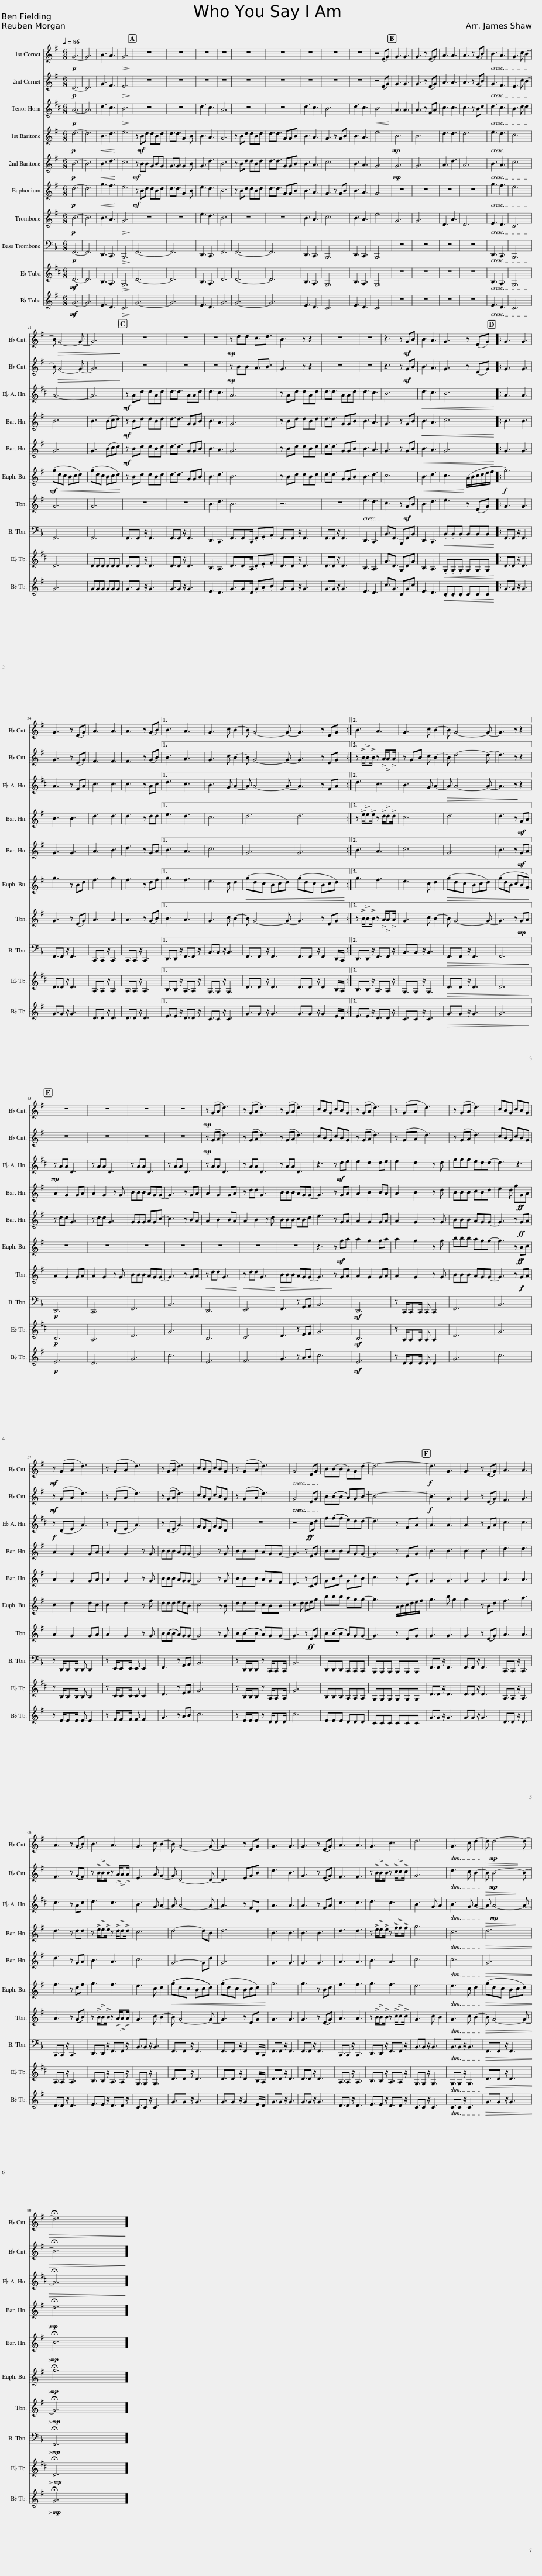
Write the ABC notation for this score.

X:1
%%score 1 2 3 4 5 6 7 8 9 10
L:1/8
Q:1/4=86
M:6/8
I:linebreak $
K:F
V:1 treble transpose=-2
V:2 treble transpose=-2
V:3 treble transpose=-9
V:4 treble transpose=-14
V:5 treble transpose=-14
V:6 treble transpose=-14
V:7 treble transpose=-14
V:8 bass
V:9 treble transpose=-21
V:10 treble transpose=-26
V:1
[K:G]!p! G6- | G6 | B3 A3 |!>(! G6!>)! | z6 | %5
 z6 | z6 | z6 | z6 | z6 | %10
 z6 | z6 | z6 | z4 (EG) | G3 G3 | %15
 G3 z (EG) | A3 A3 | A3 z (GB) | B3 A3 | G3 c B2- |$ %20
 B!>(! G4- G- | G6!>)! | z6 | z6 | z6 | %25
!mp! z dd c3/2d3/2 | B3 z z2 | z6 | z6 | z3 z!mf! GB | %30
 B3 A3 | G3 z (EG) |: G3 G3 |$ G3 z (EG) | A3 A3 | %35
 A3 z (GB) |1 B3 A3 | G3 c B2- | B G4- G- | G3 z EG :|2 %40
 B3 A3 | G3 c B2- | B G4- G- | G3 z z2 ||$ z6 | %45
 z6 | z6 | z6 |!mp! z (GA d3) | z (GA d3) | %50
 z (GA d3) | cBG cBG | z (GA d3) | z (GA d3) | z (GA d3) | %55
 cBG cBG |$!mf! z (GA d3) | z (GA d3) | z (GA d3) | cBG cBG | %60
 z (GA d3) | G4 EG | B(BB A)Gd- | d6- |!f! d3 G3 | %65
 G3 z ((EG)) | A3 A3 |$ A3 z ((GB)) | B3 A3 | G3 c B2- | %70
 B G4- G- | G3 z EG | G3 G3 | G3 z ((EG)) | A3 A3 | %75
 G3 c3 | d6 | G3 c d2- |!>(! d!mp! d4- d- |$ !fermata!d6!>)! |] %80
V:2
[K:G]!p! D6- | D6 | G3 F3 |!>(! E6!>)! | z6 | %5
 z6 | z6 | z6 | z6 | z6 | %10
 z6 | z6 | z6 | z4 (EG) | G3 G3 | %15
 G3 z (EG) | A3 A3 | A3 z (GB) | G3 F3 | E3 c B2- |$ %20
 B!>(! G4- G- | G6!>)! | z6 | z6 | z6 | %25
!mp! z BB A3/2B3/2 | G3 z z2 | z6 | z6 | z3 z!mf! GB | %30
 B3 A3 | G3 z (EG) |: G3 G3 |$ G3 z (EG) | F3 F3 | %35
 F3 z (GB) |1 B3 A3 | G3 c B2- | B G4- G- | G3 z EG :|2 %40
 z !>!B/!>!B!>!B/ z !>!A/!>!A!>!A/ | z GB c B2- | B d4- d- | d3 z z2 ||$ z6 | %45
 z6 | z6 | z6 |!mp! z (GA d3) | z (GA d3) | %50
 z (GA d3) | cBG cBG | z (GA d3) | z (GA d3) | z (GA d3) | %55
 cBG cBG |$!mf! z (GA d3) | z (GA d3) | z ((GA d3)) | cBG cBG | %60
 z ((GA d3)) | G4 EG | B((BB A))GB- | B6- |!f! B3 G3 | %65
 G3 z ((EG)) | F3 G3 |$ F3 z ((GF)) | z !>!B/!>!B!>!B/ z !>!A/!>!A!>!A/ | E3 A G2- | %70
 G D4- D- | D3 EGB | d3 B3 | G3 z ((EG)) | F3 F3 | %75
 z !>!B/!>!B!>!B/ z !>!c/!>!c!>!c/ | G6 | d3 c B2- |!>(! B!mp! B4- B- |$ !fermata!B6!>)! |] %80
V:3
[K:D]!p! A6- | A6 | d3 c3 |!>(! B6!>)! | z6 | %5
 z6 | d3 c3 | A6 | z6 | z6 | %10
 d3 c3 | B6 | d3 c3 |!<(! B6!<)! | A3 A3 | %15
 A3 z FA | c3 c3 | c3 z Bd | d3 c3 | B3 d d2 |$ %20
 A6- | A6 |!mf! z Ad dAd | d3/2d3/2 AAd | d3 c3 | %25
 A6 | z Ad dAd | d3/2d3/2 AAd | d3 c3 | B6 | %30
!<(! d3 c3 | B6!<)! |: A3 A3 |$ A3 z FA | c3 c3 | %35
 c3 z Ac |1 d3 c3 | B3 G A2- | A A4- A- | A3 z FA :|2 %40
 d3 c3 | B3 G A2- |!>(! A A4- A- | A3 z!>)! z2 ||$!mp! z AA D3 | %45
 z AA D3 | z AA D3 | z AA D3 | z AA D3 | z AA D3 | %50
 z AA D3 | z3 z!mf! de | e2 d2 de | e2 d2 z d | fff edd- | %55
 d3 z3 |$!f! z (DE A3) | z (DE A3) | z (DE A3) | GFD GFD | %60
 z6 | z4!ff! Bd | f((ff e))dd- | d3 z FA | A3 A3 | %65
 A3 z FA | c3 c3 |$ c3 z Ac | d3 c3 | B3 G A2- | %70
 A A4- A- | A3 z FD | A3 A3 | A3 z FA | c3 c3 | %75
 d3 c3 | B3 G A2 | B3 G A2- |!>(! A!mp! A4- A- |$ !fermata!A6!>)! |] %80
V:4
[K:G]!p! d6- | d6 |!<(! B3 d3!<)! | e6 | z!mf! Bd dBd | %5
 d3/2d3/2 G2 B | B3 A3 | G6 | z Bd dBd | d3/2d3/2 GGB | %10
 B3 A3 | G3 z GB | B3 A3 | e6 |!mp! B6 | %15
 B6 | d3 d3 | d6 | e3 d3 | c6 |$ %20
 B6 | B3 (Bcd) |!mf! z Bd dBd | d3/2d3/2 GGB | B3 A3 | %25
 G6 | z Bd dBd | d3/2d3/2 GGB | B3 A3 | G3 z GB | %30
!<(! B3 A3 | c6!<)! |: B3 B3 |$ B3 B3 | d3 d3 | %35
 d3 z dd |1 e3 d3 | c6 | d6 | d6 :|2 %40
 z !>!e/!>!e!>!e/ z !>!d/!>!d!>!d/ | c6 | d6 | d3 z!mf! GA ||$ A2 G2 GA | %45
 A2 G2 z G | BBB AGG- | G3 z GA | A2 G2 GA | z dd G3 | %50
 BBB AGG- | G3 z GA | A2 B2 BA | A2 B2 z d | BBB cBd | %55
 e2 d g!ff!GA |$ A2 G2 GA | A2 G2 z G | BBB AGG- | G4 z G | %60
 BBB AGG- | G3 z EG | BBB AGG- | G3 z EG | B3 B3 | %65
 B3 B3 | d3 d3 |$ d3 z dd | z !>!e/!>!e!>!e/ z !>!d/!>!d!>!d/ | c6 | %70
 d4- dB | d6 | B3 B3 | B3 B3 | d3 d3 | %75
 z !>!e/!>!e!>!e/ z !>!f/!>!f!>!f/ | g6 | c6 |!>(! d6 |$!mp! !fermata!d6!>)! |] %80
V:5
[K:G]!p! B6- | B6 |!<(! B3 d3!<)! | c6 |!mf! z BB GBG | %5
 G3/2G3/2 G2 B | G3 d3 | B6 | z Bd dBd | d3/2d3/2 GGB | %10
 B3 A3 | c6 | B3 A3 | G6 |!mp! G6 | %15
 G6 | A3 d3 | A6 | B3 A3 | c6 |$ %20
 G6 | G3 (Bcd) |!mf! z Bd dBd | d3/2d3/2 GGB | B3 A3 | %25
 G6 | z Bd dBd | d3/2d3/2 GGB | B3 A3 | G3 z GB | %30
!<(! B3 A3 | G6!<)! |: G3 G3 |$ G3 G3 | A3 B3 | %35
 d3 z GA |1 B3 A3 | c6 | G6 | G6 :|2 %40
 B3 A3 | c6 | G6 | B3 z!mf! GA ||$ z dd G3 | %45
 z dd G3 | GGG AGc- | c3 z BA | A2 B2 BA | A2 B2 z d | %50
 BBB cBd | e3 z GA | A2 G2 GA | A2 G2 z G | BBB AGG- | %55
 G3 z!ff! GA |$ A2 G2 GA | A2 G2 z G | BBB AGG- | G4 z G | %60
 BBB AGF | E3 z CE | GBd GdB | c3 z EG | G3 G3 | %65
 G3 G3 | A3 A3 |$ d3 z GA | B3 A3 | c6 | %70
 G4- Gd | G6 | G3 G3 | G3 G3 | A3 A3 | %75
 B3 A3 | c6 | c6 |!>(! G6 |$!mp! !fermata!B6!>)! |] %80
V:6
[K:G]!p! d6- | d6 |!<(! g3 f3!<)! | e6 |!mf! z Bd dBd | %5
 d3/2d3/2 G2 B | e3 d3 | B6 | z Bd dBd | d3/2d3/2 GGB | %10
 B3 A3 | G3 z GB | B3 A3 | G6 | z6 | %15
 z6 | z6 | z6 | g3 f3 | e6 |$ %20
!mf!!<(! (gdc Bcd) | (gdc Bcd)!<)! | z Bd dBd | d3/2d3/2 GGB | B3 d3 | %25
 B6 | z Bd dBd | d3/2d3/2 GGB | B3 d3 | c6 | %30
!<(! B3 d3 | c3!<)! (A/B/c/d/e/f/ |:!f! g6) |$ g3 z Bd | f3 g3 | %35
 f3 z df |1 g3 f3 | e3 c d2 |!<(! (gdc Bcd) | (gdc Bcd)!<)! :|2 %40
 g3 f3 | e3 c d2 |!>(! (gdc Bcd) | (gdB cBG)!>)! ||$ z6 | %45
 z6 | z6 | z6 | z6 | z6 | %50
 z6 | z3 z!mf! ga | a2 g2 ga | a2 g2 z g | bbb agg- | %55
 g3 z!ff! Bc |$ c2 d2 dc | c2 d2 z f | ddd edB | c4 z B | %60
 ddd cBB | c2 d deg | bbb agg- | g3 A/B/c/d/e/f/ | g3 b g2 | %65
 g3 z Bd | f3 a3 |$ f3 z df | g3 f3 | e3 c d2 | %70
!<(! ((gdc Bcd)) | (gdc Bcd)!<)! | g6 | g3 z Bd | f3 f3 | %75
 g3 f3 | e6 | e3 c d2 |!>(! (gdc Bcd) |$!mp! !fermata!g6!>)! |] %80
V:7
[K:G]!p! B6- | B6 | B3 A3 |!>(! G6!>)! | z6 | %5
 z6 | e3 d3 | B6 | z6 | z6 | %10
 B3 A3 | c6 | B3 A3 | e6 | G6 | %15
 G6 | D3 A3 | D6 | E3 D3 | C6 |$ %20
 G6 | G6 | z6 | z6 | B3 d3 | %25
 B6 | z6 | z6 | e3 d3 | c3 z!mf! GB | %30
 B3 d3 | e3 z (EG) |: G3 G3 |$ G3 z (EG) | A3 A3 | %35
 A3 z (GB) |1 B3 A3 | G3 c B2- | B G4- G- | G3 z EG :|2 %40
 z !>!B/!>!B!>!B/ z !>!A/!>!A!>!A/ | G3 c B2- | B G4- G- | G3 z!mp! GA ||$ A2 G2 GA | %45
 A2 G2 z G | BBB AGG- | G3 z GA |!<(! z dd G3!<)! |!<(! z dd G3!<)! | %50
!>(! BBB AGG- | G3!>)! z GA | A2 G2 GA | A2 G2 z G | BBB AGG- | %55
 G3 z!f! GA |$ A2 G2 GA | A2 G2 z G | B((BB A))GG- | G4 z G | %60
 B((BB A))GG- | G3 z!ff! EG | B((BB A))GG- | G3 z EG | G3 G3 | %65
 G3 z ((EG)) | A3 A3 |$ A3 z ((GB)) | z !>!B/!>!B!>!B/ z !>!A/!>!A!>!A/ | G3 c B2- | %70
 B G4- G- | G3 z EG | G3 G3 | G3 z ((EG)) | A3 A3 | %75
 z !>!B/!>!B!>!B/ z !>!c/!>!c!>!c/ | G3 c B2 | G3 c B2- |!>(! B G4- G- |$!mp! !fermata!G6!>)! |] %80
V:8
!p! F,,6- | F,,6 | D,,3 C,,3 |!>(! B,,,6!>)! | F,,6- | %5
 F,,6 | D,,3 C,,3 | F,,6 | F,,6- | F,,6 | %10
 D,,3 C,,3 | B,,,6 | D,,3 C,,3 | B,,,6 | z6 | %15
 z6 | z6 | z6 | D,,3 C,,3 | B,,,6 |$ %20
 F,,6 | F,,6 | F,,3/2F,, z/ F,,3 | F,,3/2F,, z/ F,,3 | D,,3 C,,3 | %25
 F,,3/2F,,C,,/ .F,,.G,,.A,, | F,,3/2F,, z/ F,,3 | F,,3/2F,, z/ F,,3 | D,,3 C,,3 | B,,3/2F,,3/2 B,,,F,,B,, | %30
 D,,3 C,,3 |!<(! .B,,.B,,.B,, B,,B,,B,,!<)! |: F,,3/2F,, z/ F,,3 |$ F,,3/2F,, z/ F,,3 | C,,3/2C,, z/ C,,3 | %35
 C,,3/2C,, z/ C,,3 |1 D,,3/2D,, z/ F,,3/2F,, z/ | B,,3/2B,, z/ B,,3 | F,,3/2F,, z/ F,,3 | F,,3/2F,, z/ F,,2 D,,/C,,/ :|2 %40
 D,,3/2D,, z/ F,,3/2F,, z/ | B,,3/2B,, z/ B,,3 |!>(! F,,3/2F,, z/ F,,3 | F,,6!>)! ||$!p! D,,6 | %45
 C,,6 | F,,6 | B,,6 | D,,6 | E,,6 | %50
 F,,3 z G,,A,, | B,,6 |!mf! D,,6 | z C,,/C,,C,,/ C,, C,,2 | F,,6 | %55
 B,,6 |$ z D,,/D,,D,,/ D,, D,,2 | z E,,/E,,E,,/ E,, E,,2 | F,,3 z G,,A,, | B,,6 | %60
 z D,,/D,,/D,, z C,,/C,,C,,/ | B,,6 | D,,D,,D,, C,,C,,C,, | B,,,B,,,B,,, B,,,B,,,B,,, | F,,3/2F,, z/ F,,3 | %65
 F,,3/2F,, z/ F,,3 | C,,3/2C,, z/ C,,3 |$ C,,3/2C,, z/ C,,3 | D,,3/2D,, z/ F,,3/2F,, z/ | B,,3/2B,, z/ B,,3 | %70
 F,,3/2F,, z/ F,,3 | F,,3/2F,, z/ F,,2 D,,/C,,/ | F,,3/2F,, z/ F,,3 | F,,3/2F,, z/ F,,3 | C,,3/2C,, z/ C,,3 | %75
 D,,3/2D,, z/ F,,3/2F,, z/ | B,,3/2B,, z/ B,,3 | B,,3/2B,, z/ B,,3 |!>(! F,,3/2F,, z/ F,,3 |$!mp! !fermata!F,,6!>)! |] %80
V:9
[K:D]!mf! D6- | D6 | B,3 A,3 |!>(! G,6!>)! | D6- | %5
 D6 | B,3 A,3 | D6 | D6- | D6 | %10
 B,3 A,3 | G,6 | B,3 A,3 | G,6 | z6 | %15
 z6 | z6 | z6 | B,3 A,3 | G,6 |$ %20
 D6 | DDD DDD | D3/2D z/ D3 | D3/2D z/ D3 | B,3 A,3 | %25
 D3/2DA,/ .D.E.F | D3/2D z/ D3 | D3/2D z/ D3 | B,3 A,3 | G3/2D3/2 G,DG | %30
 B,3 A,3 |!<(! .G,.G,.G, G,G,G,!<)! |: D3/2D z/ D3 |$ D3/2D z/ D3 | A,3/2A, z/ A,3 | %35
 A,3/2A, z/ A,3 |1 B,3/2B, z/ A,3/2A, z/ | G,3/2G, z/ G,3 | D3/2D z/ D3 | D3/2D z/ D2 B,/A,/ :|2 %40
 B,3/2B, z/ A,3/2A, z/ | G,3/2G, z/ G,3 |!>(! D3/2D z/ D3 | D6!>)! ||$!p! B,6 | %45
 A,6 | D6 | G6 | B,6 | C6 | %50
 D3 z EF | G6 |!mf! B,6 | z A,/A,A,/ A, A,2 | D6 | %55
 G6 |$ z B,/B,B,/ B, B,2 | z C/CC/ C C2 | D3 z EF | G6 | %60
 z B,/B,/B, z A,/A,A,/ | G6 | B,B,B, A,A,A, | G,G,G, G,G,G, | D3/2D z/ D3 | %65
 D3/2D z/ D3 | A,3/2A, z/ A,3 |$ A,3/2A, z/ A,3 | B,3/2B, z/ A,3/2A, z/ | G,3/2G, z/ G,3 | %70
 D3/2D z/ D3 | D3/2D z/ D2 B,/A,/ | D3/2D z/ D3 | D3/2D z/ D3 | A,3/2A, z/ A,3 | %75
 B,3/2B, z/ A,3/2A, z/ | G,3/2G, z/ G,3 | G,3/2G, z/ G,3 |!>(! D3/2D z/ D3 |$!mp! !fermata!D6!>)! |] %80
V:10
[K:G]!mf! G6- | G6 | E3 D3 |!>(! C6!>)! | G6- | %5
 G6 | E3 D3 | G6 | G6- | G6 | %10
 E3 D3 | C6 | E3 D3 | C6 | z6 | %15
 z6 | z6 | z6 | E3 D3 | C6 |$ %20
 G6 | GGG GGG | G3/2G z/ G3 | G3/2G z/ G3 | E3 D3 | %25
 G3/2GD/ .G.A.B | G3/2G z/ G3 | G3/2G z/ G3 | E3 D3 | c3/2G3/2 CGc | %30
 E3 D3 |!<(! .C.C.C CCC!<)! |: G3/2G z/ G3 |$ G3/2G z/ G3 | D3/2D z/ D3 | %35
 D3/2D z/ D3 |1 E3/2E z/ D3/2D z/ | C3/2C z/ C3 | G3/2G z/ G3 | G3/2G z/ G2 E/D/ :|2 %40
 E3/2E z/ D3/2D z/ | C3/2C z/ C3 |!>(! G3/2G z/ G3 | G6!>)! ||$!p! E6 | %45
 D6 | G6 | c6 | E6 | F6 | %50
 G3 z AB | c6 |!mf! E6 | z D/DD/ D D2 | G6 | %55
 c6 |$ z E/EE/ E E2 | z F/FF/ F F2 | G3 z AB | c6 | %60
 z E/E/E z D/DD/ | c6 | EEE DDD | CCC CCC | G3/2G z/ G3 | %65
 G3/2G z/ G3 | D3/2D z/ D3 |$ D3/2D z/ D3 | E3/2E z/ D3/2D z/ | C3/2C z/ C3 | %70
 G3/2G z/ G3 | G3/2G z/ G2 E/D/ | G3/2G z/ G3 | G3/2G z/ G3 | D3/2D z/ D3 | %75
 E3/2E z/ D3/2D z/ | C3/2C z/ C3 | C3/2C z/ C3 |!>(! G3/2G z/ G3 |$!mp! !fermata!G6!>)! |] %80
